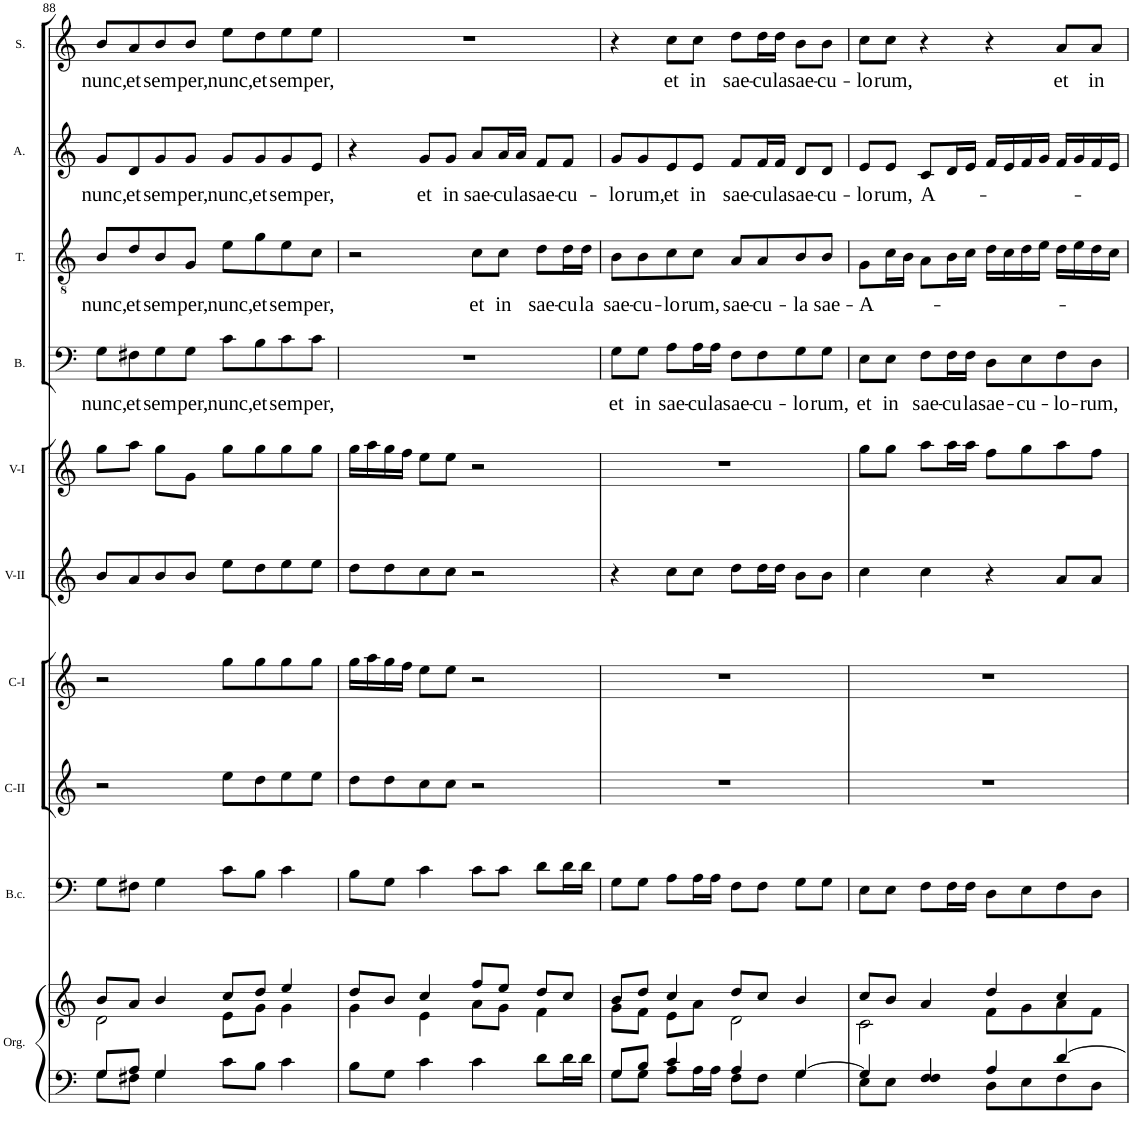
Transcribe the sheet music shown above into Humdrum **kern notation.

**kern	**kern	**kern	**kern	**kern	**kern	**kern	**kern	**text	**kern	**text	**kern	**text	**kern	**text
*part10	*part10	*part9	*part8	*part7	*part6	*part5	*part4	*part4	*part3	*part3	*part2	*part2	*part1	*part1
*staff11	*staff10	*staff9	*staff8	*staff7	*staff6	*staff5	*staff4	*staff4	*staff3	*staff3	*staff2	*staff2	*staff1	*staff1
*I"Organ	*	*I"Basso  continuo	*I"Clarino II	*I"Clarino I	*I"Violin II	*I"Violin I	*I"Bass	*	*I"Tenor	*	*I"Alto	*	*I"Soprano	*
*I'Org.	*	*I'B.c.	*I'C-II	*I'C-I	*I'V-II	*I'V-I	*I'B.	*	*I'T.	*	*I'A.	*	*I'S.	*
!!LO:PB:g=z
*clefF4	*clefG2	*clefF4	*clefG2	*clefG2	*clefG2	*clefG2	*clefF4	*	*clefGv2	*	*clefG2	*	*clefG2	*
*	*	*	*Trd1c2	*Trd1c2	*	*	*	*	*	*	*	*	*	*
*k[]	*k[]	*k[]	*k[]	*k[]	*k[]	*k[]	*k[]	*	*k[]	*	*k[]	*	*k[]	*
*M4/4	*M4/4	*M4/4	*M4/4	*M4/4	*M4/4	*M4/4	*M4/4	*	*M4/4	*	*M4/4	*	*M4/4	*
*met(c)	*met(c)	*met(c)	*met(c)	*met(c)	*met(c)	*met(c)	*met(c)	*	*met(c)	*	*met(c)	*	*met(c)	*
=88	=88	=88	=88	=88	=88	=88	=88	=88	=88	=88	=88	=88	=88	=88
*^	*^	*	*	*	*	*	*	*	*	*	*	*	*	*
!	!	!	!	!	!	!	!	!	!	!LO:LY:b	!	!LO:LY:b	!	!LO:LY:b	!	!LO:LY:b
8G/L	8G\L	8b/L	2d\	8G\L	2r	2r	8b/L	8gg\L	8G\L	nunc,	8B/L	nunc,	8g/L	nunc,	8b/L	nunc,
!	!	!	!	!	!	!	!	!	!	!LO:LY:b	!	!LO:LY:b	!	!LO:LY:b	!	!LO:LY:b
8A/J	8F#X\J	8a/J	.	8F#X\J	.	.	8a/	8aa\J	8F#X\	et	8d/	et	8d/	et	8a/	et
!	!	!	!	!	!	!	!	!	!	!LO:LY:b	!	!LO:LY:b	!	!LO:LY:b	!	!LO:LY:b
4G/	4G\	4b/	.	4G\	.	.	8b/	8gg\L	8G\	sem-	8B/	sem-	8g/	sem-	8b/	sem-
!	!	!	!	!	!	!	!	!	!	!LO:LY:b	!	!LO:LY:b	!	!LO:LY:b	!	!LO:LY:b
.	.	.	.	.	.	.	8b/J	8g\J	8G\J	-per,	8G/J	-per,	8g/J	-per,	8b/J	-per,
!	!	!	!	!	!	!	!	!	!	!LO:LY:b	!	!LO:LY:b	!	!LO:LY:b	!	!LO:LY:b
2ryy	8c\L	8cc/L	8e\L	8c\L	8ee\L	8gg\L	8ee\L	8gg\L	8c\L	nunc,	8e\L	nunc,	8g/L	nunc,	8ee\L	nunc,
!	!	!	!	!	!	!	!	!	!	!LO:LY:b	!	!LO:LY:b	!	!LO:LY:b	!	!LO:LY:b
.	8B\J	8dd/J	8g\J	8B\J	8dd\	8gg\	8dd\	8gg\	8B\	et	8g\	et	8g/	et	8dd\	et
!	!	!	!	!	!	!	!	!	!	!LO:LY:b	!	!LO:LY:b	!	!LO:LY:b	!	!LO:LY:b
.	4c\	4ee/	4g\	4c\	8ee\	8gg\	8ee\	8gg\	8c\	sem-	8e\	sem-	8g/	sem-	8ee\	sem-
!	!	!	!	!	!	!	!	!	!	!LO:LY:b	!	!LO:LY:b	!	!LO:LY:b	!	!LO:LY:b
.	.	.	.	.	8ee\J	8gg\J	8ee\J	8gg\J	8c\J	-per,	8c\J	-per,	8e/J	-per,	8ee\J	-per,
*v	*v	*	*	*	*	*	*	*	*	*	*	*	*	*	*	*
=89	=89	=89	=89	=89	=89	=89	=89	=89	=89	=89	=89	=89	=89	=89	=89
8B\L	8dd/L	4g\	8B\L	8dd\L	16gg\LL	8dd\L	16gg\LL	1r	.	2r	.	4r	.	1r	.
.	.	.	.	.	16aa\	.	16aa\	.	.	.	.	.	.	.	.
8G\J	8b/J	.	8G\J	8dd\	16gg\	8dd\	16gg\	.	.	.	.	.	.	.	.
.	.	.	.	.	16ff\JJ	.	16ff\JJ	.	.	.	.	.	.	.	.
!	!	!	!	!	!	!	!	!	!	!	!	!	!LO:LY:b	!	!
4c\	4cc/	4e\	4c\	8cc\	8ee\L	8cc\	8ee\L	.	.	.	.	8g/L	et	.	.
!	!	!	!	!	!	!	!	!	!	!	!	!	!LO:LY:b	!	!
.	.	.	.	8cc\J	8ee\J	8cc\J	8ee\J	.	.	.	.	8g/J	in	.	.
!	!	!	!	!	!	!	!	!	!	!	!LO:LY:b	!	!LO:LY:b	!	!
4c\	8ff/L	8a\L	8c\L	2r	2r	2r	2r	.	.	8c\L	et	8a/L	sae-	.	.
!	!	!	!	!	!	!	!	!	!	!	!LO:LY:b	!	!LO:LY:b	!	!
.	8ee/J	8g\J	8c\J	.	.	.	.	.	.	8c\J	in	16a/L	-cu-	.	.
!	!	!	!	!	!	!	!	!	!	!	!	!	!LO:LY:b	!	!
.	.	.	.	.	.	.	.	.	.	.	.	16a/JJ	-la	.	.
!	!	!	!	!	!	!	!	!	!	!	!LO:LY:b	!	!LO:LY:b	!	!
8d\L	8dd/L	4f\	8d\L	.	.	.	.	.	.	8d\L	sae-	8f/L	sae-	.	.
!	!	!	!	!	!	!	!	!	!	!	!LO:LY:b	!	!LO:LY:b	!	!
16d\L	8cc/J	.	16d\L	.	.	.	.	.	.	16d\L	-cu-	8f/J	-cu-	.	.
!	!	!	!	!	!	!	!	!	!	!	!LO:LY:b	!	!	!	!
16d\JJ	.	.	16d\JJ	.	.	.	.	.	.	16d\JJ	-la	.	.	.	.
=90	=90	=90	=90	=90	=90	=90	=90	=90	=90	=90	=90	=90	=90	=90	=90
*^	*	*	*	*	*	*	*	*	*	*	*	*	*	*	*
!	!	!	!	!	!	!	!	!	!	!LO:LY:b	!	!LO:LY:b	!	!LO:LY:b	!	!
8G/L	8G\L	8b/L	8g\L	8G\L	1r	1r	4r	1r	8G\L	et	8B\L	sae-	8g/L	-lo-	4r	.
!	!	!	!	!	!	!	!	!	!	!LO:LY:b	!	!LO:LY:b	!	!LO:LY:b	!	!
8B/J	8G\J	8dd/J	8f\J	8G\J	.	.	.	.	8G\J	in	8B\	-cu-	8g/	-rum,	.	.
!	!	!	!	!	!	!	!	!	!	!LO:LY:b	!	!LO:LY:b	!	!LO:LY:b	!	!LO:LY:b
4c/	8A\L	4cc/	8e\L	8A\L	.	.	8cc\L	.	8A\L	sae-	8c\	-lo-	8e/	et	8cc\L	et
!	!	!	!	!	!	!	!	!	!	!LO:LY:b	!	!LO:LY:b	!	!LO:LY:b	!	!LO:LY:b
.	16A\L	.	8a\J	16A\L	.	.	8cc\J	.	16A\L	-cu-	8c\J	-rum,	8e/J	in	8cc\J	in
!	!	!	!	!	!	!	!	!	!	!LO:LY:b	!	!	!	!	!	!
.	16A\JJ	.	.	16A\JJ	.	.	.	.	16A\JJ	-la	.	.	.	.	.	.
!	!	!	!	!	!	!	!	!	!	!LO:LY:b	!	!LO:LY:b	!	!LO:LY:b	!	!LO:LY:b
4A/	8F\L	8dd/L	2d\	8F\L	.	.	8dd\L	.	8F\L	sae-	8A/L	sae-	8f/L	sae-	8dd\L	sae-
!	!	!	!	!	!	!	!	!	!	!LO:LY:b	!	!LO:LY:b	!	!LO:LY:b	!	!LO:LY:b
.	8F\J	8cc/J	.	8F\J	.	.	16dd\L	.	8F\	-cu-	8A/	-cu-	16f/L	-cu-	16dd\L	-cu-
!	!	!	!	!	!	!	!	!	!	!	!	!	!	!LO:LY:b	!	!LO:LY:b
.	.	.	.	.	.	.	16dd\JJ	.	.	.	.	.	16f/JJ	-la	16dd\JJ	-la
!	!	!	!	!	!	!	!	!	!	!LO:LY:b	!	!LO:LY:b	!	!LO:LY:b	!	!LO:LY:b
[>4G/	4G\	4b/	.	8G\L	.	.	8b\L	.	8G\	-lo-	8B/	-la	8d/L	sae-	8b\L	sae-
!	!	!	!	!	!	!	!	!	!	!LO:LY:b	!	!LO:LY:b	!	!LO:LY:b	!	!LO:LY:b
.	.	.	.	8G\J	.	.	8b\J	.	8G\J	-rum,	8B/J	sae-	8d/J	-cu-	8b\J	-cu-
=91	=91	=91	=91	=91	=91	=91	=91	=91	=91	=91	=91	=91	=91	=91	=91	=91
!	!	!	!	!	!	!	!	!	!	!LO:LY:b	!	!LO:LY:b	!	!LO:LY:b	!	!LO:LY:b
4G/]	8E\L	8cc/L	2c\	8E\L	1r	1r	4cc\	8gg\L	8E\L	et	8G\L	-A-	8e/L	-lo-	8cc\L	-lo-
!	!	!	!	!	!	!	!	!	!	!LO:LY:b	!	!	!	!LO:LY:b	!	!LO:LY:b
.	8E\J	8b/J	.	8E\J	.	.	.	8gg\J	8E\J	in	16c\L	.	8e/J	-rum,	8cc\J	-rum,
.	.	.	.	.	.	.	.	.	.	.	16B\JJ	.	.	.	.	.
!	!	!	!	!	!	!	!	!	!	!LO:LY:b	!	!	!	!LO:LY:b	!	!
4F/	4F/	4a/	.	8F\L	.	.	4cc\	8aa\L	8F\L	sae-	8A\L	.	8c/L	A-	4r	.
!	!	!	!	!	!	!	!	!	!	!LO:LY:b	!	!	!	!	!	!
.	.	.	.	16F\L	.	.	.	16aa\L	16F\L	-cu-	16B\L	.	16d/L	.	.	.
!	!	!	!	!	!	!	!	!	!	!LO:LY:b	!	!	!	!	!	!
.	.	.	.	16F\JJ	.	.	.	16aa\JJ	16F\JJ	-la	16c\JJ	.	16e/JJ	.	.	.
!	!	!	!	!	!	!	!	!	!	!LO:LY:b	!	!	!	!	!	!
4A/	8D\L	4dd/	8f\L	8D\L	.	.	4r	8ff\L	8D\L	sae-	16d\LL	.	16f/LL	.	4r	.
.	.	.	.	.	.	.	.	.	.	.	16c\	.	16e/	.	.	.
!	!	!	!	!	!	!	!	!	!	!LO:LY:b	!	!	!	!	!	!
.	8E\	.	8g\	8E\	.	.	.	8gg\	8E\	-cu-	16d\	.	16f/	.	.	.
.	.	.	.	.	.	.	.	.	.	.	16e\JJ	.	16g/JJ	.	.	.
!	!	!	!	!	!	!	!	!	!	!LO:LY:b	!	!	!	!	!	!LO:LY:b
[>4d/	8F\	4cc/	8a\	8F\	.	.	8a/L	8aa\	8F\	-lo-	16d\LL	.	16f/LL	.	8a/L	et
.	.	.	.	.	.	.	.	.	.	.	16e\	.	16g/	.	.	.
!	!	!	!	!	!	!	!	!	!	!LO:LY:b	!	!	!	!	!	!LO:LY:b
.	8D\J	.	8f\J	8D\J	.	.	8a/J	8ff\J	8D\J	-rum,	16d\	.	16f/	.	8a/J	in
.	.	.	.	.	.	.	.	.	.	.	16c\JJ	.	16e/JJ	.	.	.
*v	*v	*	*	*	*	*	*	*	*	*	*	*	*	*	*	*
*	*v	*v	*	*	*	*	*	*	*	*	*	*	*	*	*
=	=	=	=	=	=	=	=	=	=	=	=	=	=	=
*-	*-	*-	*-	*-	*-	*-	*-	*-	*-	*-	*-	*-	*-	*-
